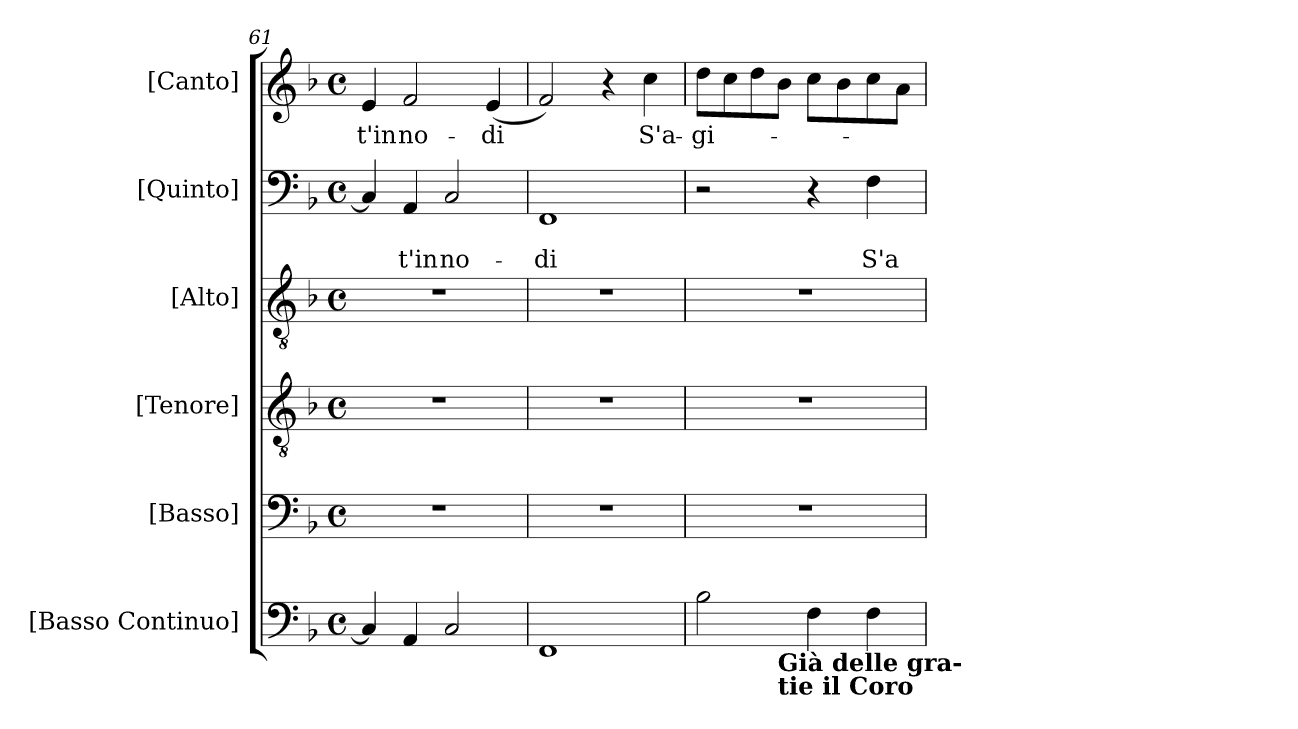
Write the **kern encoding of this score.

**kern	**kern	**kern	**kern	**kern	**text	**text	**kern	**text
*part6	*part5	*part4	*part3	*part2	*part2	*part2	*part1	*part1
*staff6	*staff5	*staff4	*staff3	*staff2	*staff2	*staff2	*staff1	*staff1
*I"[Basso Continuo]	*I"[Basso]	*I"[Tenore]	*I"[Alto]	*I"[Quinto]	*	*	*I"[Canto]	*
*clefF4	*clefF4	*clefGv2	*clefGv2	*clefF4	*	*	*clefG2	*
*k[b-]	*k[b-]	*k[b-]	*k[b-]	*k[b-]	*	*	*k[b-]	*
*F:	*F:	*F:	*F:	*F:	*	*	*F:	*
*M4/4	*M4/4	*M4/4	*M4/4	*M4/4	*	*	*M4/4	*
*met(c)	*met(c)	*met(c)	*met(c)	*met(c)	*	*	*met(c)	*
=61	=61	=61	=61	=61	=61	=61	=61	=61
!	!	!	!	!	!	!	!	!LO:LY:b
4C/]	1r	1r	1r	4C/]	.	.	4e/	-t'in
!	!	!	!	!	!	!LO:LY:b	!	!LO:LY:b
4AA/	.	.	.	4AA/	.	-t'in	2f/	no-
!	!	!	!	!	!	!LO:LY:b	!	!
2C/	.	.	.	2C/	.	no-	.	.
!	!	!	!	!	!	!	!	!LO:LY:b
.	.	.	.	.	.	.	(<4e/	-di
=62	=62	=62	=62	=62	=62	=62	=62	=62
!	!	!	!	!	!	!LO:LY:b	!	!
1FF	1r	1r	1r	1FF	.	-di	2f/)	.
.	.	.	.	.	.	.	4r	.
!	!	!	!	!	!	!	!	!LO:LY:b
.	.	.	.	.	.	.	4cc\	S'a-
=63	=63	=63	=63	=63	=63	=63	=63	=63
!	!	!	!	!	!	!	!	!LO:LY:b
*^	*	*	*	*	*	*	*	*
2B-\	4.ryy	1r	1r	1r	2r	.	.	8dd\L	-gi-
.	.	.	.	.	.	.	.	8cc\	.
.	.	.	.	.	.	.	.	8dd\	.
!	!LO:TX:b:B:t=Già delle gra-\ntie il Coro	!	!	!	!	!	!	!	!
.	2ryy	.	.	.	.	.	.	8b-\J	.
4F\	.	.	.	.	4r	.	.	8cc\L	.
.	.	.	.	.	.	.	.	8b-\	.
!	!	!	!	!	!	!	!LO:LY:b	!	!
4F\	.	.	.	.	4F\	.	S'a-	8cc\	.
.	8ryy	.	.	.	.	.	.	8a\J	.
*v	*v	*	*	*	*	*	*	*	*
=	=	=	=	=	=	=	=	=
*-	*-	*-	*-	*-	*-	*-	*-	*-
